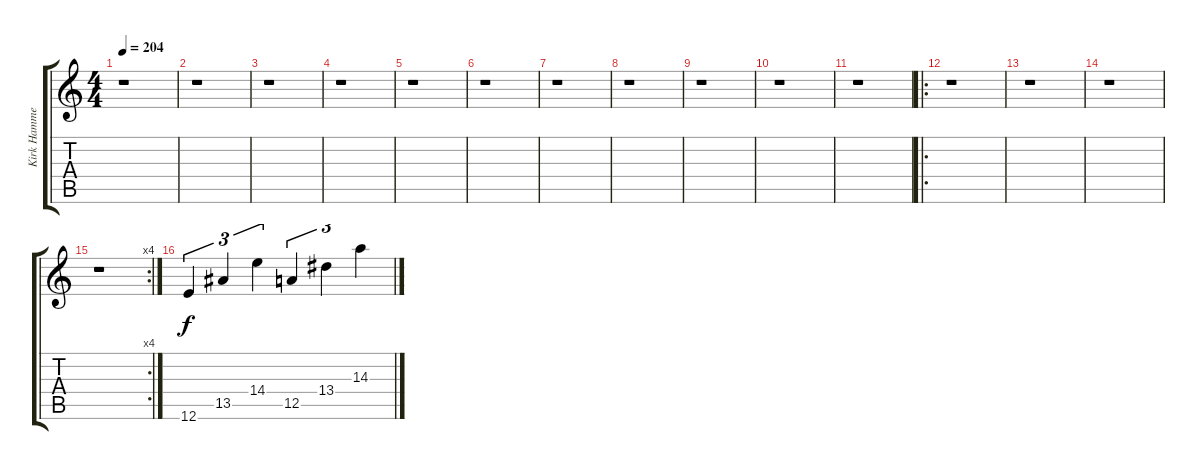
\track ("Kirk Hammet (Guitar 3)" "Kirk Hamme") {instrument overdrivenguitar}
\staff {score tabs}
\tuning (E4 B3 G3 D3 A2 E2) {hide}
\ts (4 4)
\tempo 204
\clef g2
\ks c
r.1{dy f} |
r.1 |
r.1 |
r.1 |
r.1 |
r.1 |
r.1 |
r.1 |
r.1 |
r.1 |
r.1 |
\ro
r.1 |
r.1 |
r.1 |
\rc 4
r.1 |
12.6.4{tu (3 2) balance 8} 13.5.4{tu (3 2)} 14.4.4{tu (3 2)} 12.5.4{tu (3 2)} 13.4.4{tu (3 2)} 14.3.4{tu (3 2)}
